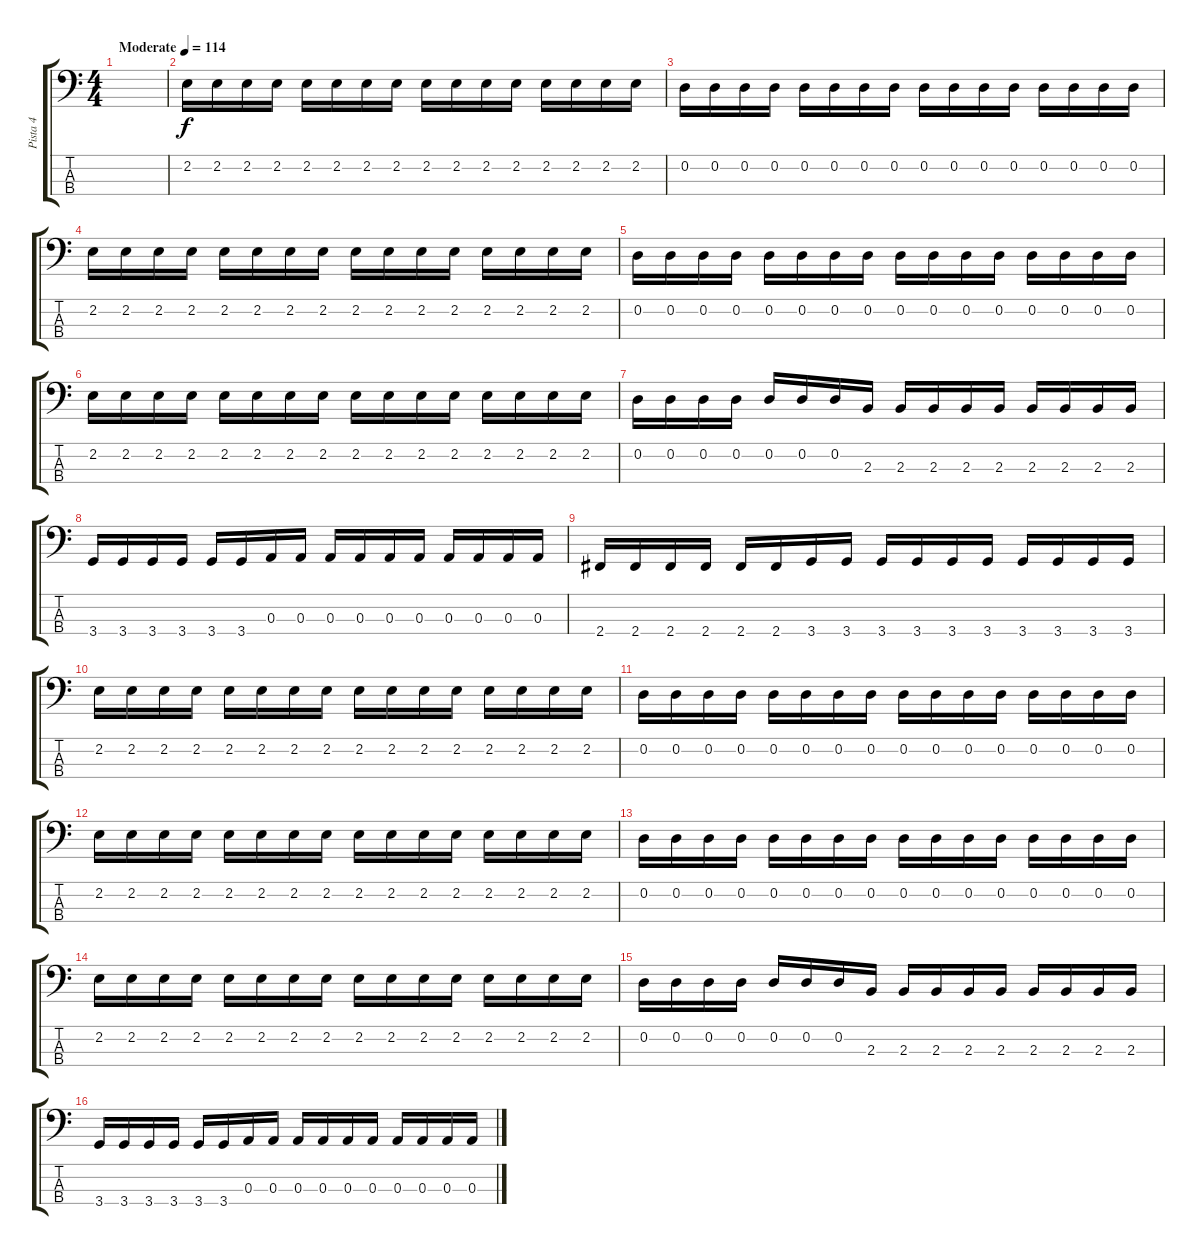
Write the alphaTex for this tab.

\track ("Pista 4" "Pista 4") {instrument electricbassfinger}
\staff {score tabs}
\tuning (G2 D2 A1 E1) {hide}
\ts (4 4)
\tempo (114 "Moderate")
\clef f4
\ks c
|
2.2.16 2.2.16 2.2.16 2.2.16 2.2.16 2.2.16 2.2.16 2.2.16 2.2.16 2.2.16 2.2.16 2.2.16 2.2.16 2.2.16 2.2.16 2.2.16 |
0.2.16 0.2.16 0.2.16 0.2.16 0.2.16 0.2.16 0.2.16 0.2.16 0.2.16 0.2.16 0.2.16 0.2.16 0.2.16 0.2.16 0.2.16 0.2.16 |
2.2.16 2.2.16 2.2.16 2.2.16 2.2.16 2.2.16 2.2.16 2.2.16 2.2.16 2.2.16 2.2.16 2.2.16 2.2.16 2.2.16 2.2.16 2.2.16 |
0.2.16 0.2.16 0.2.16 0.2.16 0.2.16 0.2.16 0.2.16 0.2.16 0.2.16 0.2.16 0.2.16 0.2.16 0.2.16 0.2.16 0.2.16 0.2.16 |
2.2.16 2.2.16 2.2.16 2.2.16 2.2.16 2.2.16 2.2.16 2.2.16 2.2.16 2.2.16 2.2.16 2.2.16 2.2.16 2.2.16 2.2.16 2.2.16 |
0.2.16 0.2.16 0.2.16 0.2.16 0.2.16 0.2.16 0.2.16 2.3.16 2.3.16 2.3.16 2.3.16 2.3.16 2.3.16 2.3.16 2.3.16 2.3.16 |
3.4.16 3.4.16 3.4.16 3.4.16 3.4.16 3.4.16 0.3.16 0.3.16 0.3.16 0.3.16 0.3.16 0.3.16 0.3.16 0.3.16 0.3.16 0.3.16 |
2.4.16 2.4.16 2.4.16 2.4.16 2.4.16 2.4.16 3.4.16 3.4.16 3.4.16 3.4.16 3.4.16 3.4.16 3.4.16 3.4.16 3.4.16 3.4.16 |
2.2.16 2.2.16 2.2.16 2.2.16 2.2.16 2.2.16 2.2.16 2.2.16 2.2.16 2.2.16 2.2.16 2.2.16 2.2.16 2.2.16 2.2.16 2.2.16 |
0.2.16 0.2.16 0.2.16 0.2.16 0.2.16 0.2.16 0.2.16 0.2.16 0.2.16 0.2.16 0.2.16 0.2.16 0.2.16 0.2.16 0.2.16 0.2.16 |
2.2.16 2.2.16 2.2.16 2.2.16 2.2.16 2.2.16 2.2.16 2.2.16 2.2.16 2.2.16 2.2.16 2.2.16 2.2.16 2.2.16 2.2.16 2.2.16 |
0.2.16 0.2.16 0.2.16 0.2.16 0.2.16 0.2.16 0.2.16 0.2.16 0.2.16 0.2.16 0.2.16 0.2.16 0.2.16 0.2.16 0.2.16 0.2.16 |
2.2.16 2.2.16 2.2.16 2.2.16 2.2.16 2.2.16 2.2.16 2.2.16 2.2.16 2.2.16 2.2.16 2.2.16 2.2.16 2.2.16 2.2.16 2.2.16 |
0.2.16 0.2.16 0.2.16 0.2.16 0.2.16 0.2.16 0.2.16 2.3.16 2.3.16 2.3.16 2.3.16 2.3.16 2.3.16 2.3.16 2.3.16 2.3.16 |
3.4.16 3.4.16 3.4.16 3.4.16 3.4.16 3.4.16 0.3.16 0.3.16 0.3.16 0.3.16 0.3.16 0.3.16 0.3.16 0.3.16 0.3.16 0.3.16
